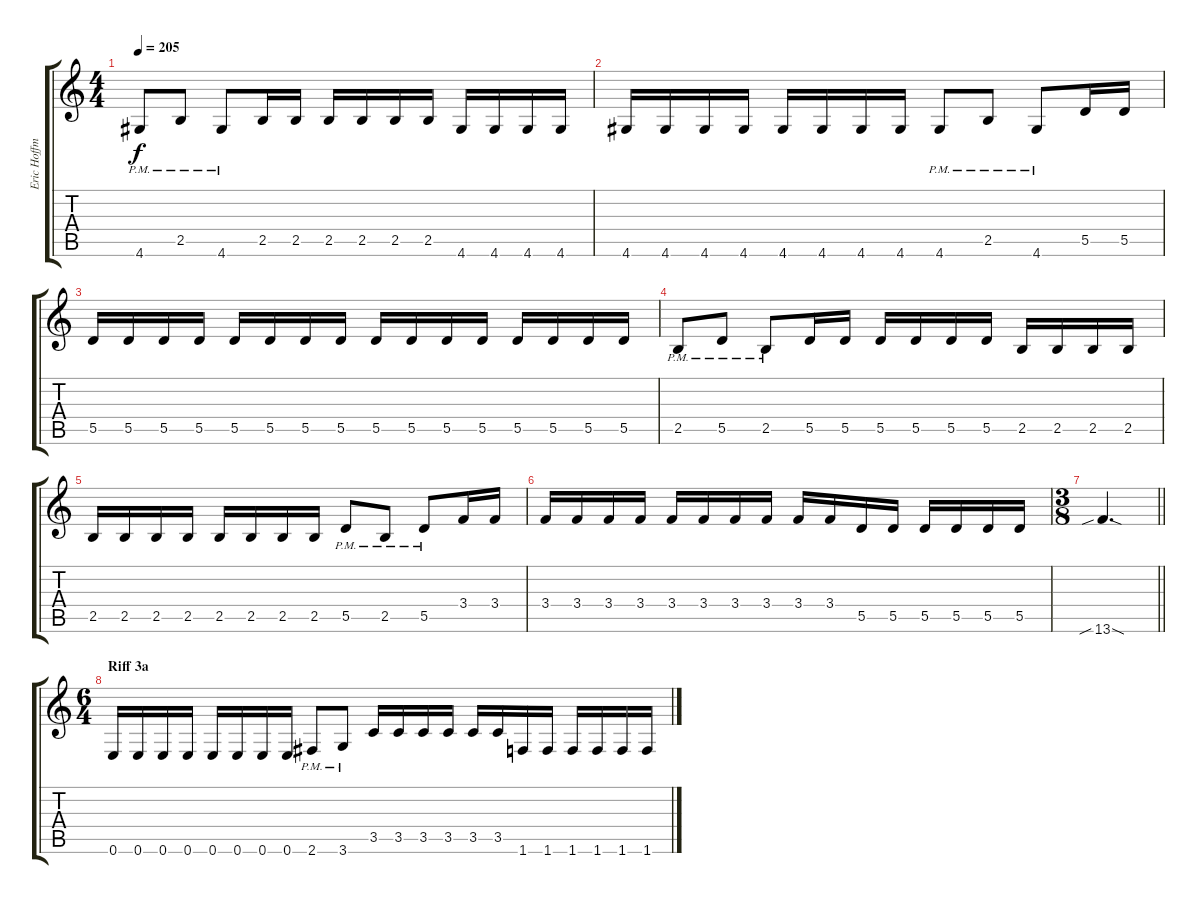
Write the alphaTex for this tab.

\track ("Eric Hoffman" "Eric Hoffm") {instrument overdrivenguitar}
\staff {score tabs}
\tuning (E4 B3 G3 D3 A2 E2) {hide}
\ts (4 4)
\tempo 205
\clef g2
\ks c
4.6{pm}.8{dy f} 2.5{pm}.8 4.6{pm}.8 2.5.16 2.5.16 2.5.16 2.5.16 2.5.16 2.5.16 4.6.16 4.6.16 4.6.16 4.6.16 |
4.6.16 4.6.16 4.6.16 4.6.16 4.6.16 4.6.16 4.6.16 4.6.16 4.6{pm}.8 2.5{pm}.8 4.6{pm}.8 5.5.16 5.5.16 |
5.5.16 5.5.16 5.5.16 5.5.16 5.5.16 5.5.16 5.5.16 5.5.16 5.5.16 5.5.16 5.5.16 5.5.16 5.5.16 5.5.16 5.5.16 5.5.16 |
2.5{pm}.8 5.5{pm}.8 2.5{pm}.8 5.5.16 5.5.16 5.5.16 5.5.16 5.5.16 5.5.16 2.5.16 2.5.16 2.5.16 2.5.16 |
2.5.16 2.5.16 2.5.16 2.5.16 2.5.16 2.5.16 2.5.16 2.5.16 5.5{pm}.8 2.5{pm}.8 5.5{pm}.8 3.4.16 3.4.16 |
3.4.16 3.4.16 3.4.16 3.4.16 3.4.16 3.4.16 3.4.16 3.4.16 3.4.16 3.4.16 5.5.16 5.5.16 5.5.16 5.5.16 5.5.16 5.5.16 |
\ts (3 8)
\barLineRight lightlight
13.6{sib sod}.4{d} |
\ts (6 4)
\section ("" "Riff 3a")
0.6.16 0.6.16 0.6.16 0.6.16 0.6.16 0.6.16 0.6.16 0.6.16 2.6{pm}.8 3.6{pm}.8 3.5.16 3.5.16 3.5.16 3.5.16 3.5.16 3.5.16 1.6.16 1.6.16 1.6.16 1.6.16 1.6.16 1.6.16
